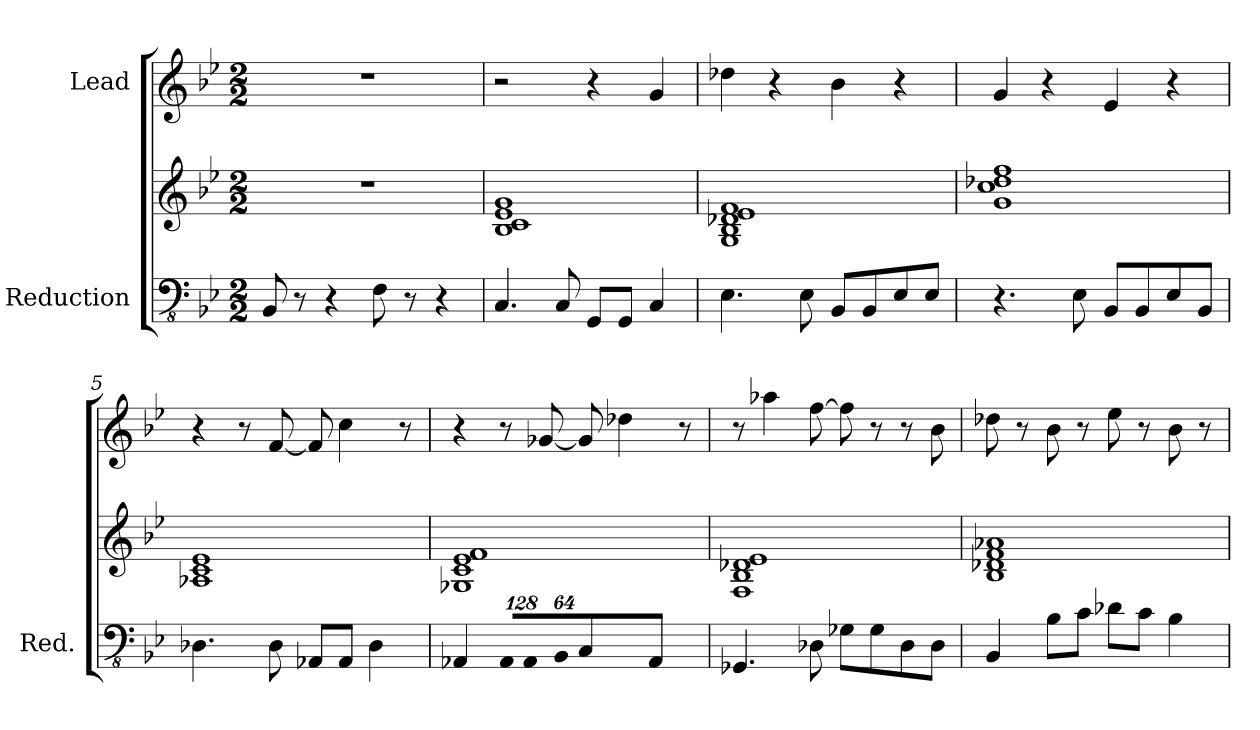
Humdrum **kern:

**kern	**kern	**kern
*part2	*part2	*part1
*staff3	*staff2	*staff1
*I"Reduction	*	*I"Lead
*I'Red.	*	*
!!LO:PB:g=z
*clefFv4	*clefG2	*clefG2
*k[b-e-]	*k[b-e-]	*k[b-e-]
*B-:	*B-:	*B-:
*M2/2	*M2/2	*M2/2
=1	=1	=1
8BBB-i/	1r	1r
8r	.	.
4r	.	.
8FFi\	.	.
8r	.	.
4r	.	.
=2	=2	=2
4.CCi/	1B-i 1ci 1e-i 1gi	2r
8CCi/	.	.
8GGGi/L	.	4r
8GGGi/J	.	.
4CCi/	.	4gi/
=3	=3	=3
4.EE-i\	1Gi 1B-i 1d-Xi 1e-i 1fi	4dd-Xi\
.	.	4r
8EE-i\	.	.
8BBB-i/L	.	4b-i\
8BBB-i/	.	.
8EE-i/	.	4r
8EE-i/J	.	.
=4	=4	=4
4.r	1gi 1cci 1dd-Xi 1ffi	4gi/
.	.	4r
8EE-i\	.	.
8BBB-i/L	.	4e-i/
8BBB-i/	.	.
8EE-i/	.	4r
8BBB-i/J	.	.
!!LO:LB:g=z
=5	=5	=5
4.DD-Xi\	1A-Xi 1ci 1e-i	4r
.	.	8r
8DD-i\	.	[<8fi/
8AAA-Xi/L	.	8fi/]
8AAA-i/J	.	4cci\
4DD-i\	.	.
.	.	8r
=6	=6	=6
4AAA-Xi/	1G-Xi 1ci 1e-i 1fi	4r
*Xbrackettup	*	*
!LO:N:vis=8	!	!
1024%85AAA-i/L	.	8r
!LO:N:vis=8	!	!
1024%85AAA-i/	.	.
.	.	[<8g-Xi/
!LO:N:vis=8	!	!
512%43BBB-i/J	.	.
4CCi/	.	8g-i/]
.	.	4dd-Xi\
4AAA-i/	.	.
.	.	8r
=7	=7	=7
4.GGG-Xi/	1Fi 1B-i 1d-Xi 1e-i	8r
.	.	4aa-Xi\
8DD-Xi\	.	[>8ffi\
8GG-Xi\L	.	8ffi\]
8GG-i\	.	8r
8DD-i\	.	8r
8DD-i\J	.	8b-i\
=8	=8	=8
4BBB-i/	1B-i 1d-Xi 1fi 1a-Xi	8dd-Xi\
.	.	8r
8BB-i\L	.	8b-i\
8Ci\J	.	8r
8D-Xi\L	.	8ee-i\
8Ci\J	.	8r
4BB-i\	.	8b-i\
.	.	8r
=	=	=
*-	*-	*-
